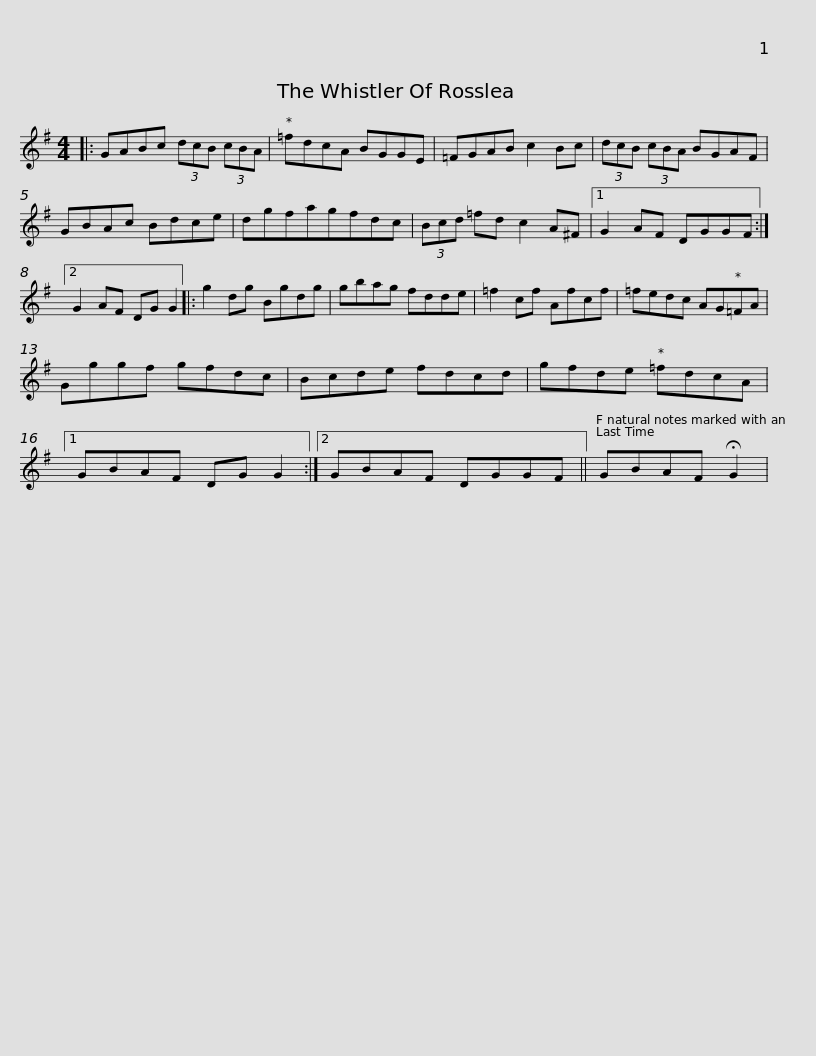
X:1
L:1/8
M:4/4
I:linebreak $
K:G
V:1 treble
V:1
|: GABc (3dcB (3cBA | =fdcA BGGE | =FGAB c2 Bc | (3dcB (3cBA BGAF | GBAc Bdce |$ %5
 dgfagfdc | (3Bcd =fd c2 A^F |1 G2 AF DGGF :|2 G2 AF DG G2 |: g2 dg Bgdg |$ %10
 gbag fdde | =f2 cf Afcf | =fedc AG=FA | Gggf gfdc | Bcde fdcd |$ %15
 gfde =fdcA |1 GBAF DG G2 :|2 GBAF DGGF || GBAF !fermata!G2 | %19
